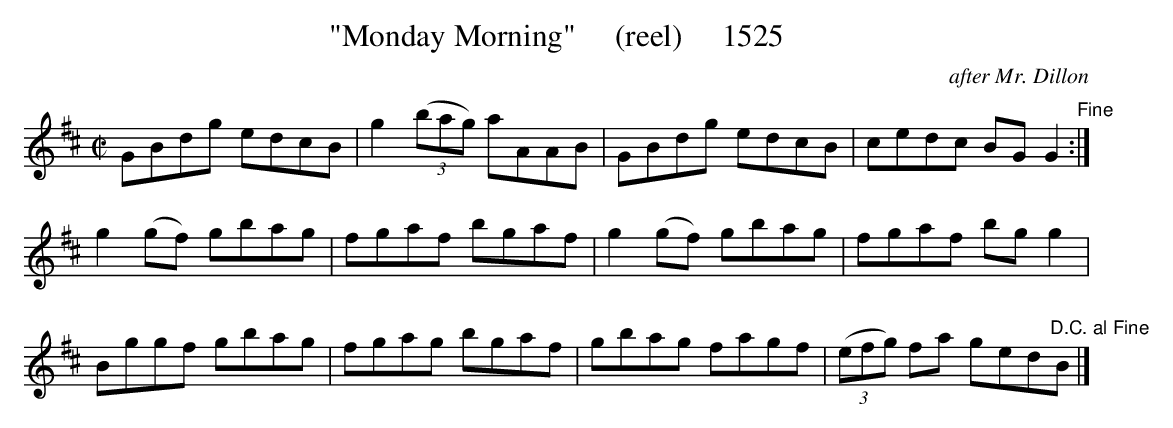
X:1
T:"Monday Morning"     (reel)     1525
C:after Mr. Dillon
BRENNAN July 2003 (HTTP://WWW.SOSYOURMOM.COM)
M:C|
L:1/8
K:D
GBdg edcB|g2 (3(bag) aAAB|GBdg edcB|cedc BG G2"Fine":|
g2(gf) gbag|fgaf bgaf|g2(gf) gbag|fgaf bg g2|
Bggf gbag|fgag bgaf|gbag fagf|(3(efg) fa ged"D.C. al Fine"B|]
